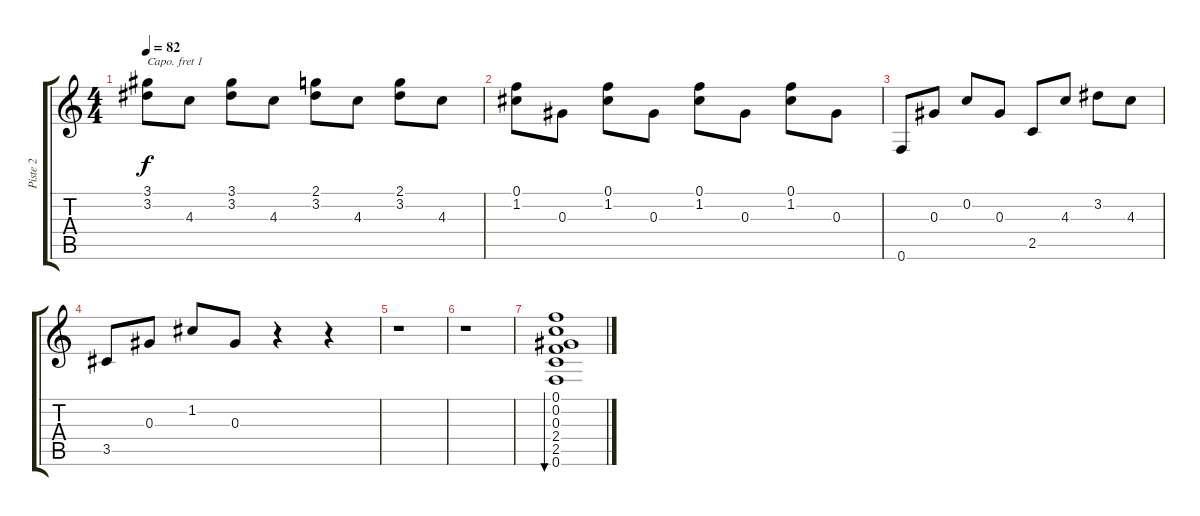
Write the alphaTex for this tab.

\track ("Piste 2" "Piste 2") {instrument acousticguitarnylon}
\staff {score tabs}
\capo 1
\tuning (E4 B3 G3 D3 A2 E2) {hide}
\ts (4 4)
\tempo 82
\clef g2
\ks c
(3.1 3.2).8{dy f} 4.3.8 (3.1 3.2).8 4.3.8 (2.1 3.2).8 4.3.8 (2.1 3.2).8 4.3.8 |
(0.1 1.2).8 0.3.8 (0.1 1.2).8 0.3.8 (0.1 1.2).8 0.3.8 (0.1 1.2).8 0.3.8 |
0.6.8 0.3.8 0.2.8 0.3.8 2.5.8 4.3.8 3.2.8 4.3.8 |
3.5.8 0.3.8 1.2.8 0.3.8 r.4 r.4 |
r.1 |
r.1 |
(0.1 0.2 0.3 2.4 2.5 0.6).1{bu 480}
